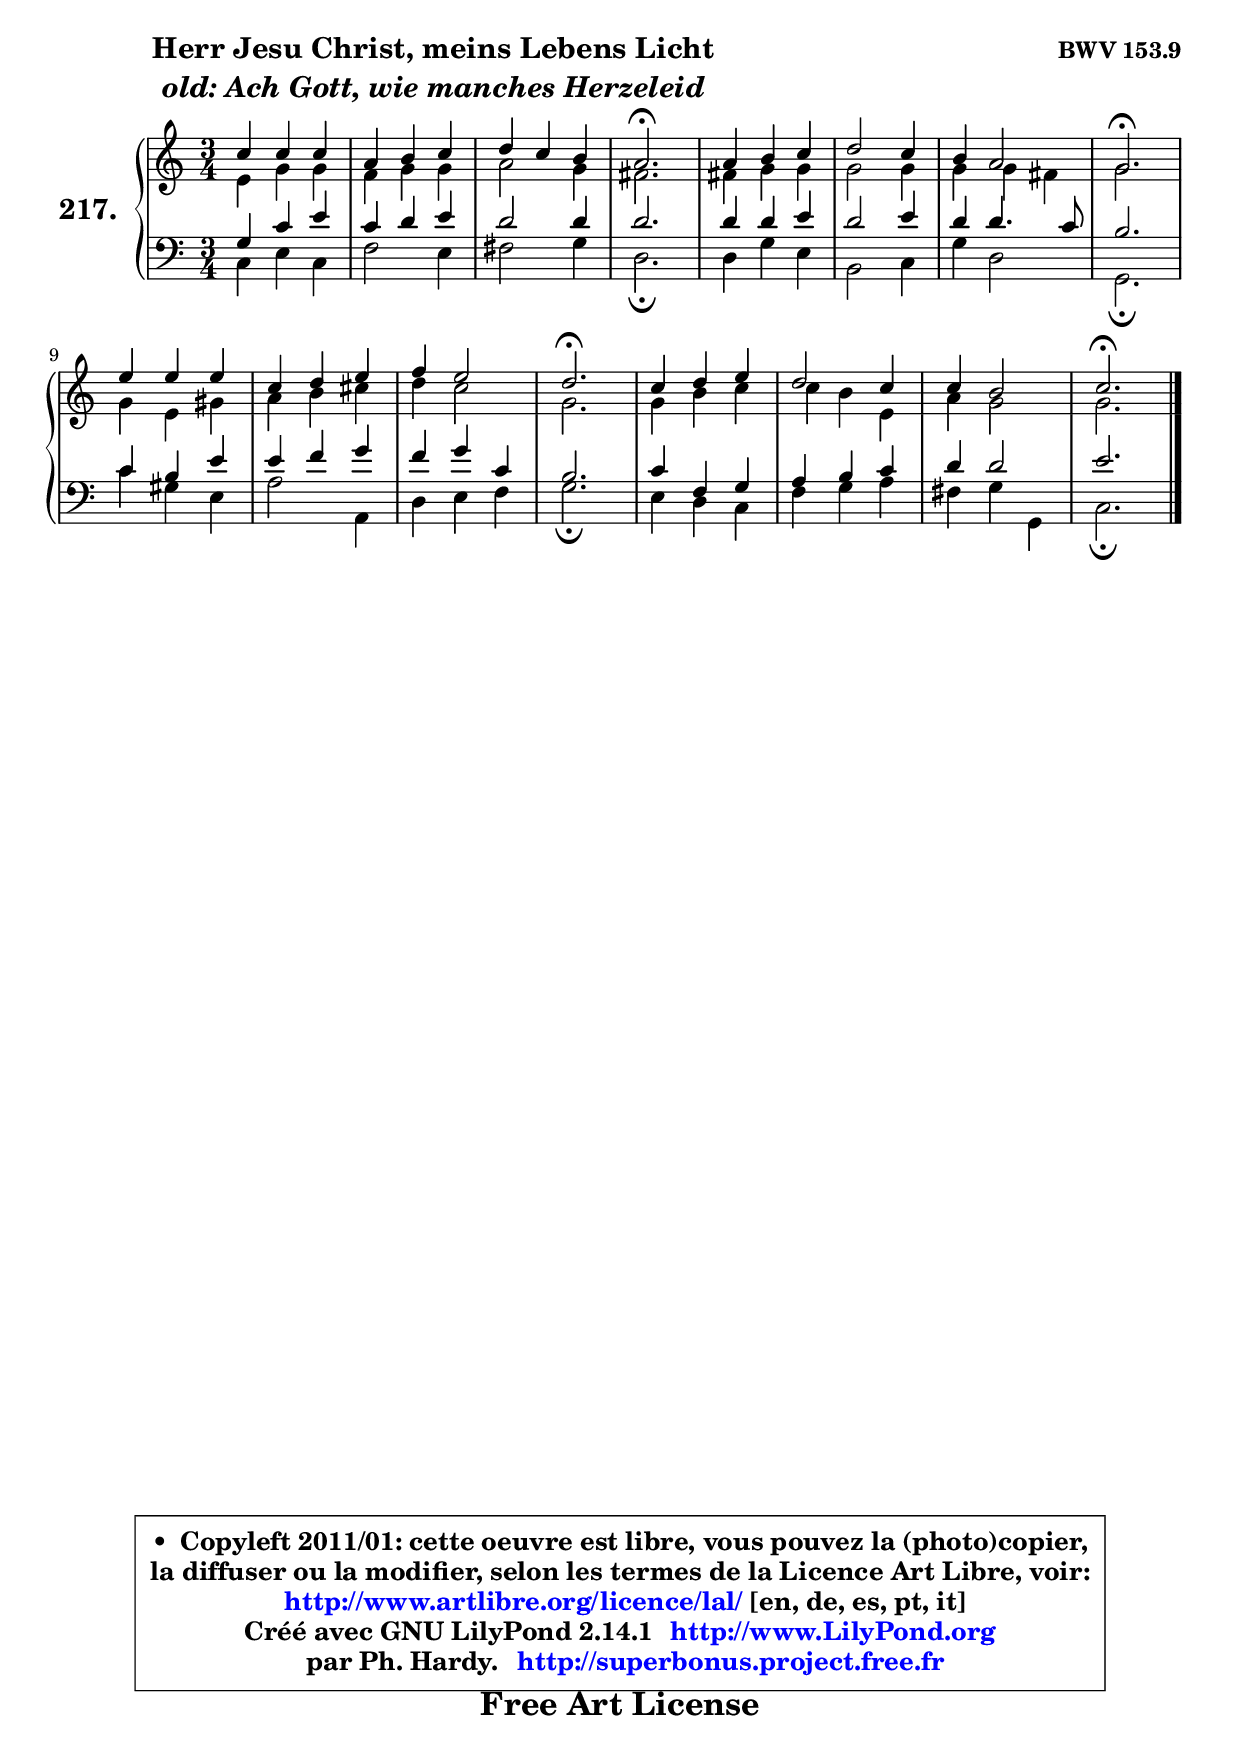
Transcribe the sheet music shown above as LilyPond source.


\version "2.14.1"

    \paper {
%	system-system-spacing #'padding = #0.1
%	score-system-spacing #'padding = #0.1
%	ragged-bottom = ##f
%	ragged-last-bottom = ##f
	}

    \header {
      opus = \markup { \bold "BWV 153.9" }
      piece = \markup { \hspace #9 \fontsize #2 \bold \column \center-align { \line { "Herr Jesu Christ, meins Lebens Licht" }
                     \line { \italic "old: Ach Gott, wie manches Herzeleid" }
                 } }
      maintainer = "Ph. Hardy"
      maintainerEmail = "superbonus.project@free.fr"
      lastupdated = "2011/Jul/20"
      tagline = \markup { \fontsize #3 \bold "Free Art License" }
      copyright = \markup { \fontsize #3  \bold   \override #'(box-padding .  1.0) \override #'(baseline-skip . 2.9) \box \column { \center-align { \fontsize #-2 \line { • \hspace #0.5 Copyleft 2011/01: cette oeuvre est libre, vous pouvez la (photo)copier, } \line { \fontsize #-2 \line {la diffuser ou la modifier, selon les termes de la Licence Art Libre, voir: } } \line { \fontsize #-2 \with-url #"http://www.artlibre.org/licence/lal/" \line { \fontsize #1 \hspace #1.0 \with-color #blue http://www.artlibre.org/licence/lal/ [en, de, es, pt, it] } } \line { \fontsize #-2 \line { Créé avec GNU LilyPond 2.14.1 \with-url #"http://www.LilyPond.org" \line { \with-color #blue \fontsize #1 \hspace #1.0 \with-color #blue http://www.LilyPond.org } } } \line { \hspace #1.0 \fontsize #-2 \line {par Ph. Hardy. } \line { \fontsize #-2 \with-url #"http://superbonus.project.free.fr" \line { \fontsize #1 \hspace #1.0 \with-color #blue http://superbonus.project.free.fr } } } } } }

	  }

  guidemidi = {
        R2. |
        R2. |
        R2. |
        \tempo 4 = 40 r2. \tempo 4 = 78 |
        R2. |
        R2. |
        R2. |
        \tempo 4 = 40 r2. \tempo 4 = 78 |
        R2. |
        R2. |
        R2. |
        \tempo 4 = 40 r2. \tempo 4 = 78 |
        R2. |
        R2. |
        R2. |
        \tempo 4 = 40 r2. |
	}

  upper = {
	\time 3/4
	\key c \major
	\clef treble
	\voiceOne
	<< { 
	% SOPRANO
	\set Voice.midiInstrument = "acoustic grand"
	\relative c'' {
        c4 c c |
        a4 b c |
        d4 c b |
        a2.\fermata |
        a4 b c |
        d2 c4 |
        b4 a2 |
        g2.\fermata |
        e'4 e e |
        c4 d e |
        f4 e2 |
        d2.\fermata |
        c4 d e |
        d2 c4 |
        c4 b2 |
        c2.\fermata |
        \bar "|."
	} % fin de relative
	}

	\context Voice="1" { \voiceTwo 
	% ALTO
	\set Voice.midiInstrument = "acoustic grand"
	\relative c' {
        e4 g g |
        f4 g g |
        a2 g4 |
        fis2. |
        fis4 g g |
        g2 g4 |
        g4 g fis |
        g2. |
        g4 e gis |
        a4 b cis |
        d4 c2 |
        g2. |
        g4 b c |
        c4 b e, |
        a4 g2 |
        g2. |
        \bar "|."
	} % fin de relative
	\oneVoice
	} >>
	}

    lower = {
	\time 3/4
	\key c \major
	\clef bass

	\voiceOne
	<< { 
	% TENOR
	\set Voice.midiInstrument = "acoustic grand"
	\relative c' {
        g4 c e |
        c4 d e |
        d2 d4 |
        d2. |
        d4 d e |
        d2 e4 |
        d4 d4. c8 |
        b2. |
        c4 b e |
        e4 f g |
        f4 g c, |
        b2. |
        c4 f, g |
        a4 b c |
        d4 d2 |
        e2. |
        \bar "|."
	} % fin de relative
	}
	\context Voice="1" { \voiceTwo 
	% BASS
	\set Voice.midiInstrument = "acoustic grand"
	\relative c {
        c4 e c |
        f2 e4 |
        fis2 g4 |
        d2.\fermata |
        d4 g e |
        b2 c4 |
        g'4 d2 |
        g,2.\fermata |
        c'4 gis e |
        a2 a,4 |
        d4 e f |
        g2.\fermata |
        e4 d c |
        f4 g a |
        fis4 g g, |
        c2.\fermata |
        \bar "|."
	} % fin de relative
	\oneVoice
	} >>
	}


    \score { 

	\new PianoStaff <<
	\set PianoStaff.instrumentName = \markup { \bold \huge "217." }
	\new Staff = "upper" \upper
	\new Staff = "lower" \lower
	>>

    \layout {
%	ragged-last = ##f
	   }

         } % fin de score

  \score {
    \unfoldRepeats { << \guidemidi \upper \lower >> }
    \midi {
    \context {
     \Staff
      \remove "Staff_performer"
               }

     \context {
      \Voice
       \consists "Staff_performer"
                }

     \context { 
      \Score
      tempoWholesPerMinute = #(ly:make-moment 78 4)
		}
	    }
	}

